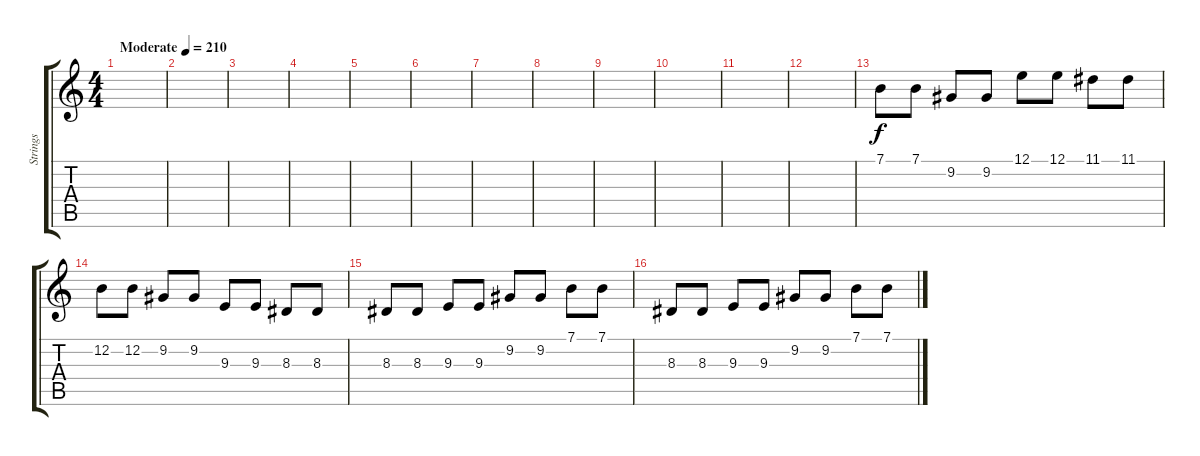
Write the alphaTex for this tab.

\track ("Strings" "Strings") {instrument stringensemble1}
\staff {score tabs}
\tuning (E4 B3 G3 D3 A2 E2) {hide}
\ts (4 4)
\tempo (210 "Moderate")
\clef g2
\ks c
|
|
|
|
|
|
|
|
|
|
|
|
7.1.8 7.1.8 9.2.8 9.2.8 12.1.8 12.1.8 11.1.8 11.1.8 |
12.2.8 12.2.8 9.2.8 9.2.8 9.3.8 9.3.8 8.3.8 8.3.8 |
8.3.8 8.3.8 9.3.8 9.3.8 9.2.8 9.2.8 7.1.8 7.1.8 |
8.3.8 8.3.8 9.3.8 9.3.8 9.2.8 9.2.8 7.1.8 7.1.8
